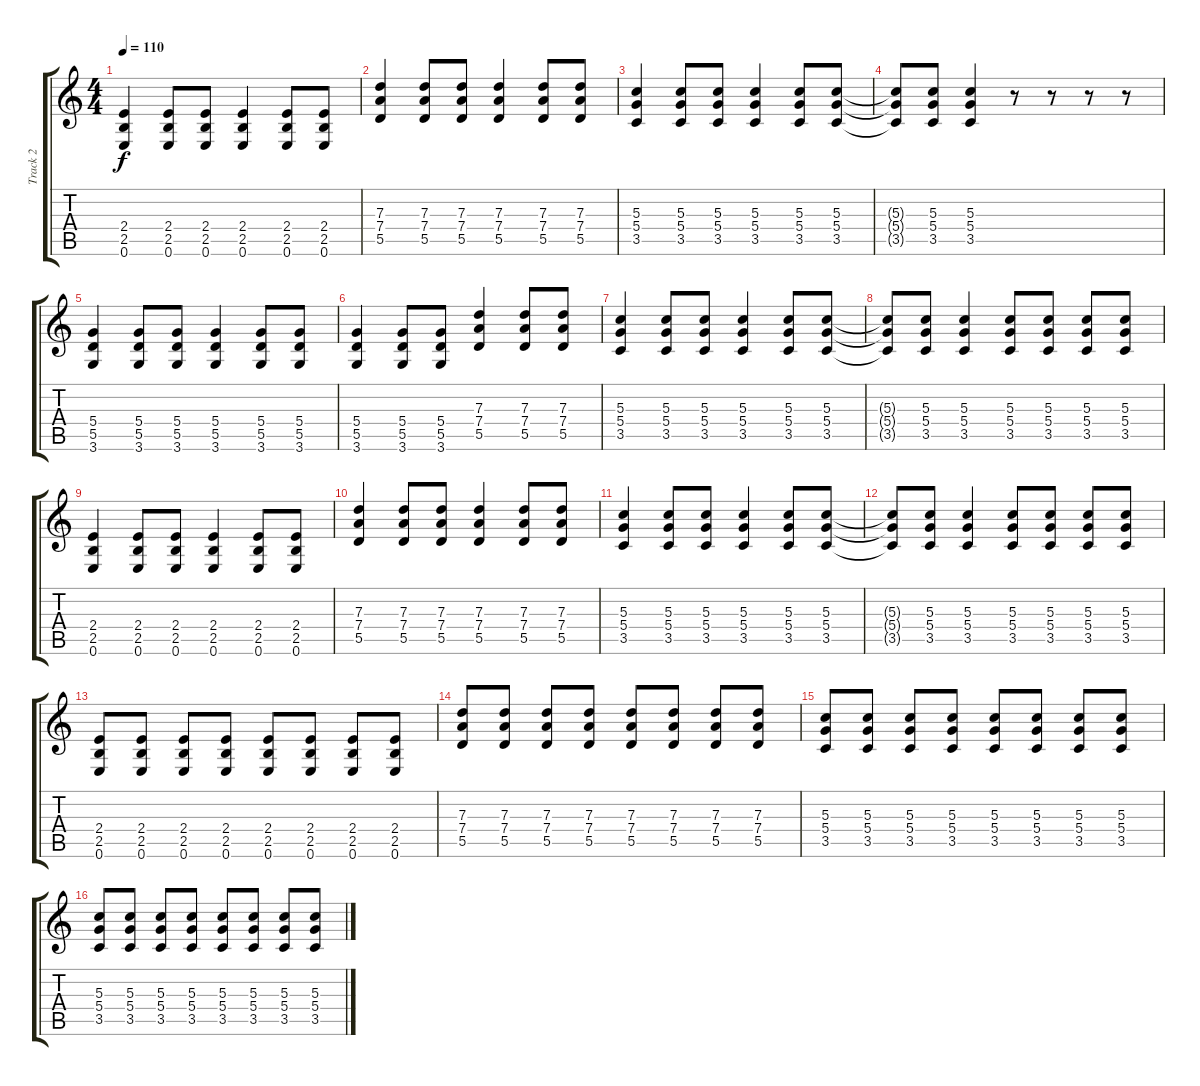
\track ("Track 2" "Track 2") {instrument distortionguitar}
\staff {score tabs}
\tuning (E4 B3 G3 D3 A2 E2) {hide}
\ts (4 4)
\tempo 110
\clef g2
\ks c
(2.4 2.5 0.6).4{dy f} (2.4 2.5 0.6).8 (2.4 2.5 0.6).8 (2.4 2.5 0.6).4 (2.4 2.5 0.6).8 (2.4 2.5 0.6).8 |
(7.3 7.4 5.5).4 (7.3 7.4 5.5).8 (7.3 7.4 5.5).8 (7.3 7.4 5.5).4 (7.3 7.4 5.5).8 (7.3 7.4 5.5).8 |
(5.3 5.4 3.5).4 (5.3 5.4 3.5).8 (5.3 5.4 3.5).8 (5.3 5.4 3.5).4 (5.3 5.4 3.5).8 (5.3 5.4 3.5).8 |
(5.3{t} 5.4{t} 3.5{t}).8 (5.3 5.4 3.5).8 (5.3 5.4 3.5).4 r.8 r.8 r.8 r.8 |
(5.4 5.5 3.6).4 (5.4 5.5 3.6).8 (5.4 5.5 3.6).8 (5.4 5.5 3.6).4 (5.4 5.5 3.6).8 (5.4 5.5 3.6).8 |
(5.4 5.5 3.6).4 (5.4 5.5 3.6).8 (5.4 5.5 3.6).8 (7.3 7.4 5.5).4 (7.3 7.4 5.5).8 (7.3 7.4 5.5).8 |
(5.3 5.4 3.5).4 (5.3 5.4 3.5).8 (5.3 5.4 3.5).8 (5.3 5.4 3.5).4 (5.3 5.4 3.5).8 (5.3 5.4 3.5).8 |
(5.3{t} 5.4{t} 3.5{t}).8 (5.3 5.4 3.5).8 (5.3 5.4 3.5).4 (5.3 5.4 3.5).8 (5.3 5.4 3.5).8 (5.3 5.4 3.5).8 (5.3 5.4 3.5).8 |
(2.4 2.5 0.6).4 (2.4 2.5 0.6).8 (2.4 2.5 0.6).8 (2.4 2.5 0.6).4 (2.4 2.5 0.6).8 (2.4 2.5 0.6).8 |
(7.3 7.4 5.5).4 (7.3 7.4 5.5).8 (7.3 7.4 5.5).8 (7.3 7.4 5.5).4 (7.3 7.4 5.5).8 (7.3 7.4 5.5).8 |
(5.3 5.4 3.5).4 (5.3 5.4 3.5).8 (5.3 5.4 3.5).8 (5.3 5.4 3.5).4 (5.3 5.4 3.5).8 (5.3 5.4 3.5).8 |
(5.3{t} 5.4{t} 3.5{t}).8 (5.3 5.4 3.5).8 (5.3 5.4 3.5).4 (5.3 5.4 3.5).8 (5.3 5.4 3.5).8 (5.3 5.4 3.5).8 (5.3 5.4 3.5).8 |
(2.4 2.5 0.6).8 (2.4 2.5 0.6).8 (2.4 2.5 0.6).8 (2.4 2.5 0.6).8 (2.4 2.5 0.6).8 (2.4 2.5 0.6).8 (2.4 2.5 0.6).8 (2.4 2.5 0.6).8 |
(7.3 7.4 5.5).8 (7.3 7.4 5.5).8 (7.3 7.4 5.5).8 (7.3 7.4 5.5).8 (7.3 7.4 5.5).8 (7.3 7.4 5.5).8 (7.3 7.4 5.5).8 (7.3 7.4 5.5).8 |
(5.3 5.4 3.5).8 (5.3 5.4 3.5).8 (5.3 5.4 3.5).8 (5.3 5.4 3.5).8 (5.3 5.4 3.5).8 (5.3 5.4 3.5).8 (5.3 5.4 3.5).8 (5.3 5.4 3.5).8 |
(5.3 5.4 3.5).8 (5.3 5.4 3.5).8 (5.3 5.4 3.5).8 (5.3 5.4 3.5).8 (5.3 5.4 3.5).8 (5.3 5.4 3.5).8 (5.3 5.4 3.5).8 (5.3 5.4 3.5).8
